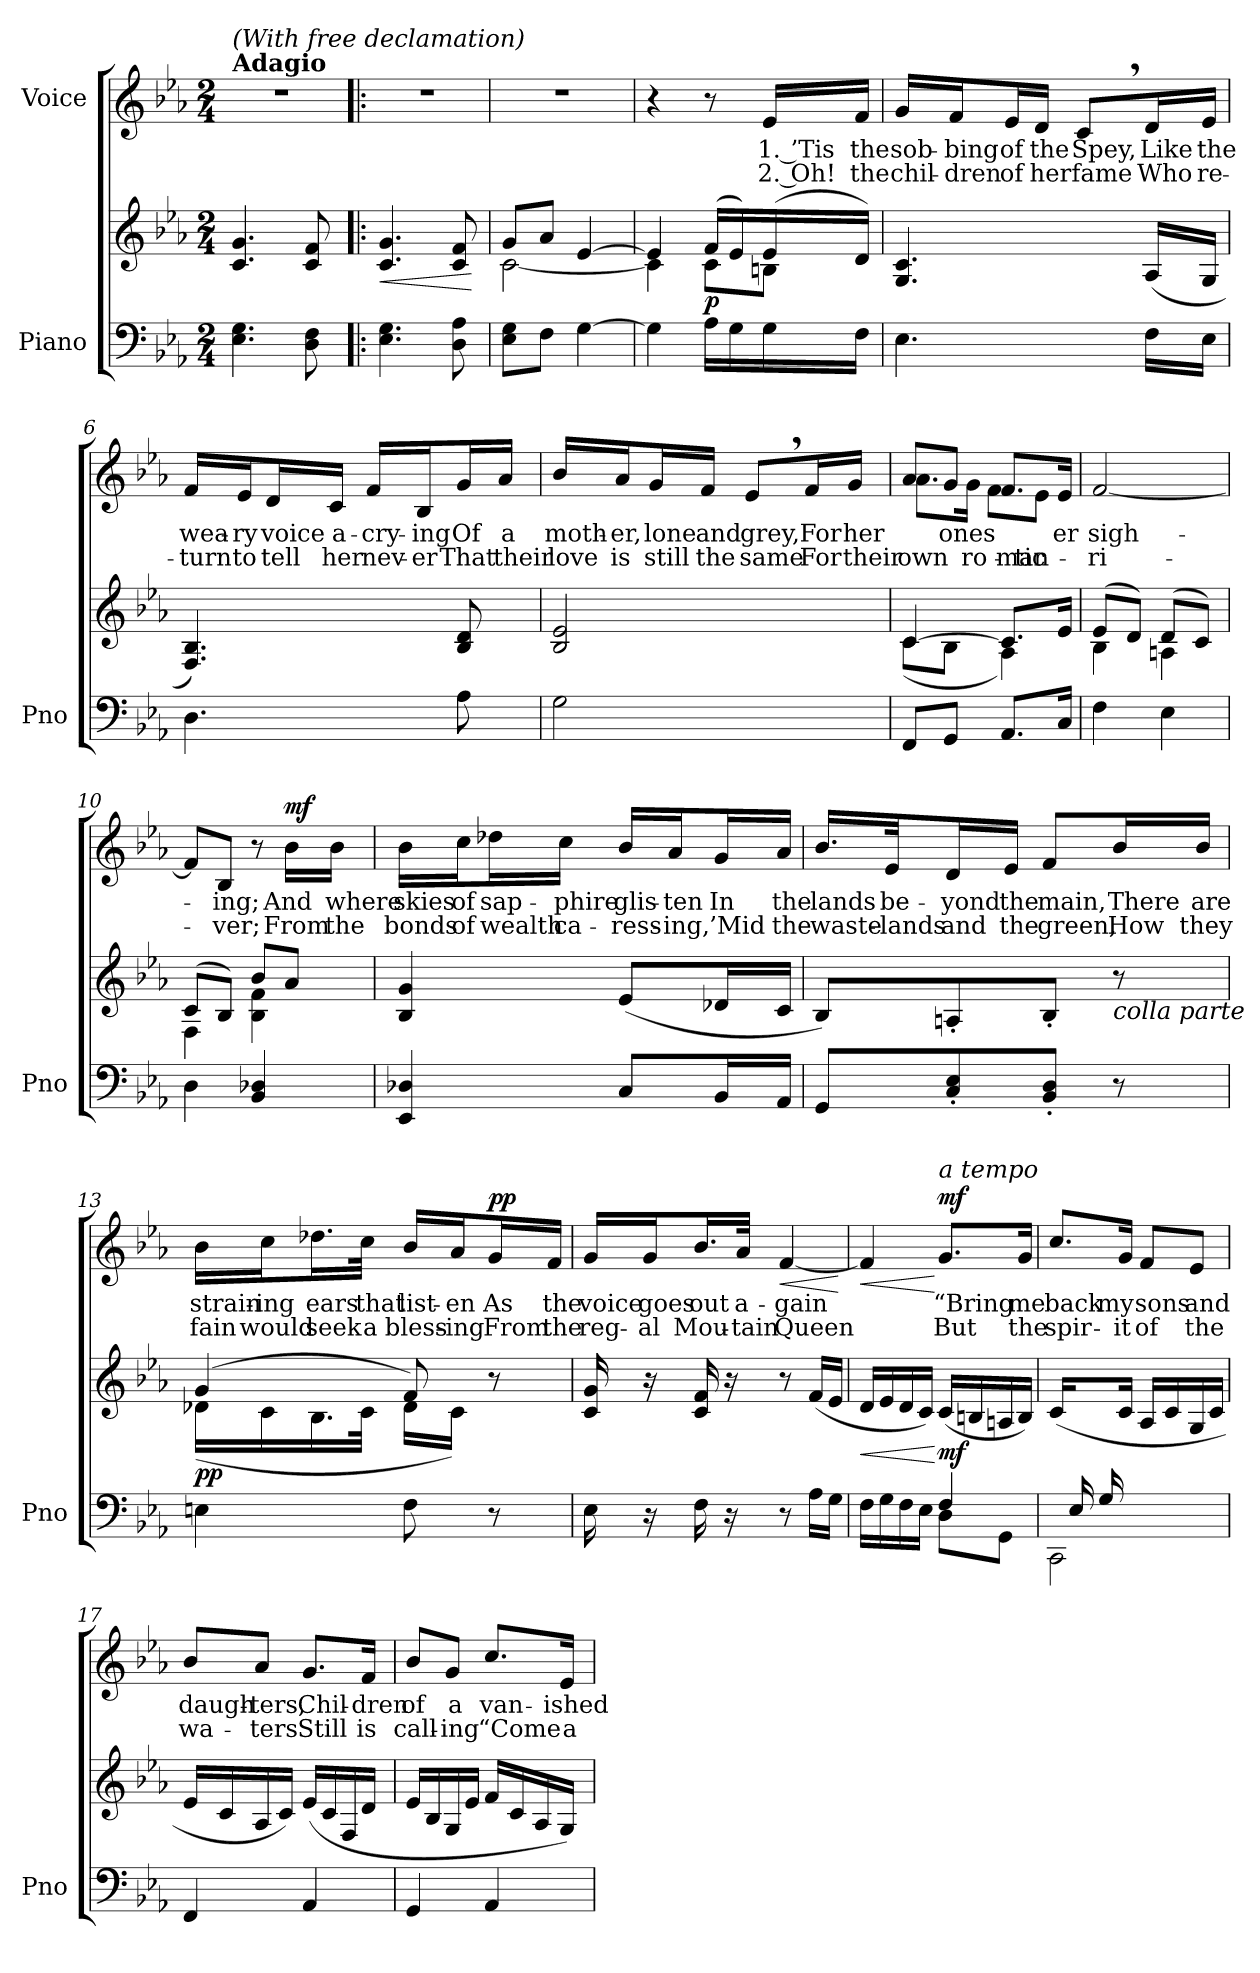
**kern	**kern	**dynam	**kern	**text	**text	**dynam
*part2	*part2	*part2	*part1	*part1	*part1	*part1
*staff3	*staff2	*staff2/3	*staff1	*staff1	*staff1	*staff1
*I"Piano	*	*	*I"Voice	*	*	*
*I'Pno	*	*	*	*	*	*
*clefF4	*clefG2	*	*clefG2	*	*	*
*k[b-e-a-]	*k[b-e-a-]	*	*k[b-e-a-]	*	*	*
*M2/4	*M2/4	*	*M2/4	*	*	*
=1	=1	=1	=1	=1	=1	=1
!	!	!	!LO:TX:a:B:t=Adagio	!	!	!
!	!	!	!LO:TX:a:i:t=(With free declamation)	!	!	!
4.E-\ 4.G\	4.c/ 4.g/	.	2r	.	.	.
8D\ 8F\	8c/ 8f/	.	.	.	.	.
=2!|:	=2!|:	=2!|:	=2!|:	=2!|:	=2!|:	=2!|:
!	!	!LO:HP:b	!	!	!	!
4.E-\ 4.G\	4.c/ 4.g/	<	2r	.	.	.
8D\ 8A-\	8c/ 8f/	.	.	.	.	.
.	.	[	.	.	.	.
=3	=3	=3	=3	=3	=3	=3
*	*^	*	*	*	*	*
8E-\ 8G\L	8g/L	[2c\	.	2r	.	.	.
8F\J	8a-/J	.	.	.	.	.	.
[4G\	[4e-/	.	.	.	.	.	.
=4	=4	=4	=4	=4	=4	=4	=4
4G\]	4e-/]	4c\]	.	4r	.	.	.
!	!	!	!LO:DY:b	!	!	!	!
16A-\LL	(>16f/LL	8c\L	p	8r	.	.	.
16G\	16e-/)	.	.	.	.	.	.
!	!	!	!	!	!LO:LY:b	!LO:LY:b	!
16G\	(>16e-/	8Bn\J	.	16e-/LL	1. ’Tis	2. Oh!	.
!	!	!	!	!	!LO:LY:b	!LO:LY:b	!
16F\JJ	16d/JJ)	.	.	16f/JJ	the	the	.
*	*v	*v	*	*	*	*	*
!!LO:LB:g=z
=5	=5	=5	=5	=5	=5	=5
!	!	!	!	!LO:LY:b	!LO:LY:b	!
4.E-\	4.G/ 4.c/	.	16g/LL	sob-	chil-	.
!	!	!	!	!LO:LY:b	!LO:LY:b	!
.	.	.	16f/J	-bing	-dren	.
!	!	!	!	!LO:LY:b	!LO:LY:b	!
.	.	.	16e-/L	of	of	.
!	!	!	!	!LO:LY:b	!LO:LY:b	!
.	.	.	16d/JJ	the	her	.
!	!	!	!	!LO:LY:b	!LO:LY:b	!
.	.	.	8c,/L	Spey,	fame	.
!	!	!	!	!LO:LY:b	!LO:LY:b	!
16F\LL	(>16A-/LL	.	16d/L	Like	Who	.
!	!	!	!	!LO:LY:b	!LO:LY:b	!
16E-\JJ	16G/JJ	.	16e-/JJ	the	re-	.
=6	=6	=6	=6	=6	=6	=6
!	!	!	!	!LO:LY:b	!LO:LY:b	!
4.D\	4.F/ 4.B-/)	.	16f/LL	wea-	-turn	.
!	!	!	!	!LO:LY:b	!LO:LY:b	!
.	.	.	16e-/J	-ry	to	.
!	!	!	!	!LO:LY:b	!LO:LY:b	!
.	.	.	16d/L	voice	tell	.
!	!	!	!	!LO:LY:b	!LO:LY:b	!
.	.	.	16c/JJ	a-	her	.
!	!	!	!	!LO:LY:b	!LO:LY:b	!
.	.	.	16f/LL	-cry-	nev-	.
!	!	!	!	!LO:LY:b	!LO:LY:b	!
.	.	.	16B-/J	-ing	-er	.
!	!	!	!	!LO:LY:b	!LO:LY:b	!
8A-\	8B-/ 8d/	.	16g/L	Of	That	.
!	!	!	!	!LO:LY:b	!LO:LY:b	!
.	.	.	16a-/JJ	a	their	.
!!LO:LB:g=z
=7	=7	=7	=7	=7	=7	=7
!	!	!	!	!LO:LY:b	!LO:LY:b	!
2G\	2B-/ 2e-/	.	16b-/LL	moth-	love	.
!	!	!	!	!LO:LY:b	!LO:LY:b	!
.	.	.	16a-/J	-er,	is	.
!	!	!	!	!LO:LY:b	!LO:LY:b	!
.	.	.	16g/L	lone	still	.
!	!	!	!	!LO:LY:b	!LO:LY:b	!
.	.	.	16f/JJ	and	the	.
!	!	!	!	!LO:LY:b	!LO:LY:b	!
.	.	.	8e-,/L	grey,	same	.
!	!	!	!	!LO:LY:b	!LO:LY:b	!
.	.	.	16f/L	For	For	.
!	!	!	!	!LO:LY:b	!LO:LY:b	!
.	.	.	16g/JJ	her	their	.
=8	=8	=8	=8	=8	=8	=8
*	*^	*	*	*	*	*
!	!	!	!	!	!LO:LY:b	!	!
*	*	*	*	*^	*	*	*
!	!	!	!	!	!	!	!LO:LY:b	!
8FF/L	[4c/	(<8c\L	.	8a-/L	8.a-\L	.	own	.
!	!	!	!	!	!	!LO:LY:b	!	!
8GG/J	.	8B-\J	.	8g/J	.	ones	.	.
!	!	!	!	!	!	!	!LO:LY:b	!
.	.	.	.	.	16g\Jk	.	ro-	.
!	!	!	!	!	!	!LO:LY:b	!	!
!	!	!	!	!	!	!	!LO:LY:b	!
8.AA-/L	8.c/L]	4A-\)	.	8.f/L	8f\L	.	-man-	.
!	!	!	!	!	!	!	!LO:LY:b	!
.	.	.	.	.	8e-\J	.	-tic	.
!	!	!	!	!	!	!LO:LY:b	!	!
16C/Jk	16e-/Jk	.	.	16e-/Jk	.	-er	.	.
*	*	*	*	*v	*v	*	*	*
!!LO:PB:g=z
=9	=9	=9	=9	=9	=9	=9	=9
!	!	!	!	!	!LO:LY:b	!LO:LY:b	!
4F\	(>8e-/L	4B-\	.	[2f/	sigh-	ri-	.
.	8d/J)	.	.	.	.	.	.
4E-\	(>8d/L	4An\	.	.	.	.	.
.	8c/J)	.	.	.	.	.	.
=10	=10	=10	=10	=10	=10	=10	=10
4D\	(>8c/L	4F\	.	8f/L]	.	.	.
!	!	!	!	!	!LO:LY:b	!LO:LY:b	!
.	8B-/J)	.	.	8B-/J	-ing;	-ver;	.
4BB-/ 4D-X/	8b-/L	4B-\ 4f\	.	8r	.	.	.
!	!	!	!	!	!LO:LY:b	!LO:LY:b	!LO:DY:a
.	8a-/J	.	.	16b-\LL	And	From	mf
!	!	!	!	!	!LO:LY:b	!LO:LY:b	!
.	.	.	.	16b-\JJ	where	the	.
*	*v	*v	*	*	*	*	*
=11	=11	=11	=11	=11	=11	=11
!	!	!	!	!LO:LY:b	!LO:LY:b	!
4EE-/ 4D-X/	4B-/ 4g/	.	16b-\LL	skies	bonds	.
!	!	!	!	!LO:LY:b	!LO:LY:b	!
.	.	.	16cc\J	of	of	.
!	!	!	!	!LO:LY:b	!LO:LY:b	!
.	.	.	16dd-X\L	sap-	wealth	.
!	!	!	!	!LO:LY:b	!LO:LY:b	!
.	.	.	16cc\JJ	-phire	ca-	.
!	!	!	!	!LO:LY:b	!LO:LY:b	!
8C/L	(<8e-/L	.	16b-/LL	glis-	-ress-	.
!	!	!	!	!LO:LY:b	!LO:LY:b	!
.	.	.	16a-/J	-ten	-ing,	.
!	!	!	!	!LO:LY:b	!LO:LY:b	!
16BB-/L	16d-X/L	.	16g/L	In	’Mid	.
!	!	!	!	!LO:LY:b	!LO:LY:b	!
16AA-/JJ	16c/JJ	.	16a-/JJ	the	the	.
!!LO:LB:g=z
=12	=12	=12	=12	=12	=12	=12
!	!	!	!	!LO:LY:b	!LO:LY:b	!
8GG/L	8B-/L)	.	16.b-/LL	lands	waste-	.
!	!	!	!	!LO:LY:b	!LO:LY:b	!
.	.	.	32e-/Jk	be-	-lands	.
!	!	!	!	!LO:LY:b	!LO:LY:b	!
8C/' 8E-/'	8An'/	.	16d/L	-yond	and	.
!	!	!	!	!LO:LY:b	!LO:LY:b	!
.	.	.	16e-/JJ	the	the	.
!	!	!	!	!LO:LY:b	!LO:LY:b	!
8BB-/' 8D/'J	8B-'/J	.	8f/L	main,	green,	.
*	*	*	*MM62	*	*	*
!	!LO:TX:b:i:t=colla parte	!	!	!	!	!
!	!	!	!	!LO:LY:b	!LO:LY:b	!LO:DY:a
!	!	!	!	!	!	!LO:DY:n=1:a
8r	8r	.	16b-/L	There	How	pp other-dynamics
!	!	!	!	!LO:LY:b	!LO:LY:b	!
.	.	.	16b-/JJ	are	they	.
=13	=13	=13	=13	=13	=13	=13
*	*^	*	*	*	*	*
!	!	!	!LO:DY:b	!	!LO:LY:b	!LO:LY:b	!
4En\	(>4g/	(<16d-X\LL	pp	16b-\LL	strain-	fain	.
!	!	!	!	!	!LO:LY:b	!LO:LY:b	!
.	.	16c\	.	16cc\J	-ing	would	.
!	!	!	!	!	!LO:LY:b	!LO:LY:b	!
.	.	16.B-\	.	16.dd-X\L	ears	seek	.
!	!	!	!	!	!LO:LY:b	!LO:LY:b	!
.	.	32c\JJk	.	32cc\JJk	that	a	.
!	!	!	!	!	!LO:LY:b	!LO:LY:b	!
8F\	8f/)	16d-\LL	.	16b-/LL	list-	bless-	.
!	!	!	!	!	!LO:LY:b	!LO:LY:b	!
.	.	16c\JJ)	.	16a-/J	-en	-ing	.
*	*	*	*	*MM58	*	*	*
!	!	!	!	!	!LO:LY:b	!LO:LY:b	!LO:DY:a
8r	8r	8ryy	.	16g/L	As	From	pp
!	!	!	!	!	!LO:LY:b	!LO:LY:b	!
.	.	.	.	16f/JJ	the	the	.
*	*v	*v	*	*	*	*	*
!!LO:LB:g=z
=14	=14	=14	=14	=14	=14	=14
!	!	!	!	!LO:LY:b	!LO:LY:b	!
*	*	*	*^	*	*	*
16E-\	16c/ 16g/	.	16g/LL	4.ryy	voice	reg-	.
!	!	!	!	!	!LO:LY:b	!LO:LY:b	!
16r	16r	.	16g/J	.	goes	-al	.
!	!	!	!	!	!LO:LY:b	!LO:LY:b	!
16F\	16c/ 16f/	.	16.b-/L	.	out	Mou-	.
16r	16r	.	.	.	.	.	.
!	!	!	!	!	!LO:LY:b	!LO:LY:b	!
.	.	.	32a-/JJk	.	a-	-tain	.
!	!	!	!	!	!LO:LY:b	!LO:LY:b	!LO:HP:b
8r	8r	.	[4f/	.	-gain	Queen	<
*	*	*	*MM64	*	*	*	*
16A-\LL	(<16f/LL	.	.	8ryy	.	.	.
16G\JJ	16e-/JJ	.	.	.	.	.	.
.	.	.	.	.	.	.	[
=15	=15	=15	=15	=15	=15	=15	=15
*^	*	*	*	*	*	*	*
!	!	!	!LO:HP:b	!	!	!	!	!LO:HP:b
*	*	*	*	*v	*v	*	*	*
16F\LL	4ryy	16d/LL	<	4f/]	.	.	<
16G\	.	16e-/	.	.	.	.	.
16F\	.	16d/	.	.	.	.	.
16E-\JJ	.	16c/JJ)	.	.	.	.	.
*	*	*	*	*MM66	*	*	*
!	!	!	!	!LO:TX:a:i:t=a tempo	!	!	!
!	!	!	!LO:DY:n=1:b	!	!LO:LY:b	!LO:LY:b	!LO:DY:n=1:a
4F/	8D\L	(<16c/LL	[ mf	8.g/L	“Bring	But	[ mf
.	.	16Bn/	.	.	.	.	.
.	8GG\J	16An/	.	.	.	.	.
!	!	!	!	!	!LO:LY:b	!LO:LY:b	!
.	.	16B/JJ)	.	16g/Jk	me	the	.
=16	=16	=16	=16	=16	=16	=16	=16
!	!	!	!	!	!LO:LY:b	!LO:LY:b	!
16ryy	2CC\	(<16c/LL	.	8.cc/L	back	spir-	.
16E-/	.	8ryy	.	.	.	.	.
16G/	.	.	.	.	.	.	.
!	!	!	!	!	!LO:LY:b	!LO:LY:b	!
4ryy	.	16c/JJ	.	16g/Jk	my	-it	.
!	!	!	!	!	!LO:LY:b	!LO:LY:b	!
.	.	16A-/LL	.	8f/L	sons	of	.
.	.	16c/	.	.	.	.	.
!	!	!	!	!	!LO:LY:b	!LO:LY:b	!
.	.	16G/	.	8e-/J	and	the	.
16ryy	.	16c/JJ	.	.	.	.	.
*v	*v	*	*	*	*	*	*
!!LO:LB:g=z
=17	=17	=17	=17	=17	=17	=17
!	!	!	!	!LO:LY:b	!LO:LY:b	!
4FF/	16e-/LL	.	8b-/L	daugh-	wa-	.
.	16c/	.	.	.	.	.
!	!	!	!	!LO:LY:b	!LO:LY:b	!
.	16A-/	.	8a-/J	-ters,	-ters	.
.	16c/JJ)	.	.	.	.	.
!	!	!	!	!LO:LY:b	!LO:LY:b	!
4AA-/	(<16e-/LL	.	8.g/L	Chil-	Still	.
.	16c/	.	.	.	.	.
.	16F/	.	.	.	.	.
!	!	!	!	!LO:LY:b	!LO:LY:b	!
.	16d/JJ	.	16f/Jk	-dren	is	.
=18	=18	=18	=18	=18	=18	=18
!	!	!	!	!LO:LY:b	!LO:LY:b	!
4GG/	16e-/LL	.	8b-/L	of	call-	.
.	16B-/	.	.	.	.	.
!	!	!	!	!LO:LY:b	!LO:LY:b	!
.	16G/	.	8g/J	a	-ing	.
.	16e-/JJ	.	.	.	.	.
!	!	!	!	!LO:LY:b	!LO:LY:b	!
4AA-/	16f/LL	.	8.cc/L	van-	“Come	.
.	16c/	.	.	.	.	.
.	16A-/	.	.	.	.	.
!	!	!	!	!LO:LY:b	!LO:LY:b	!
.	16G/JJ)	.	16e-/Jk	-ished	a-	.
=	=	=	=	=	=	=
*-	*-	*-	*-	*-	*-	*-
